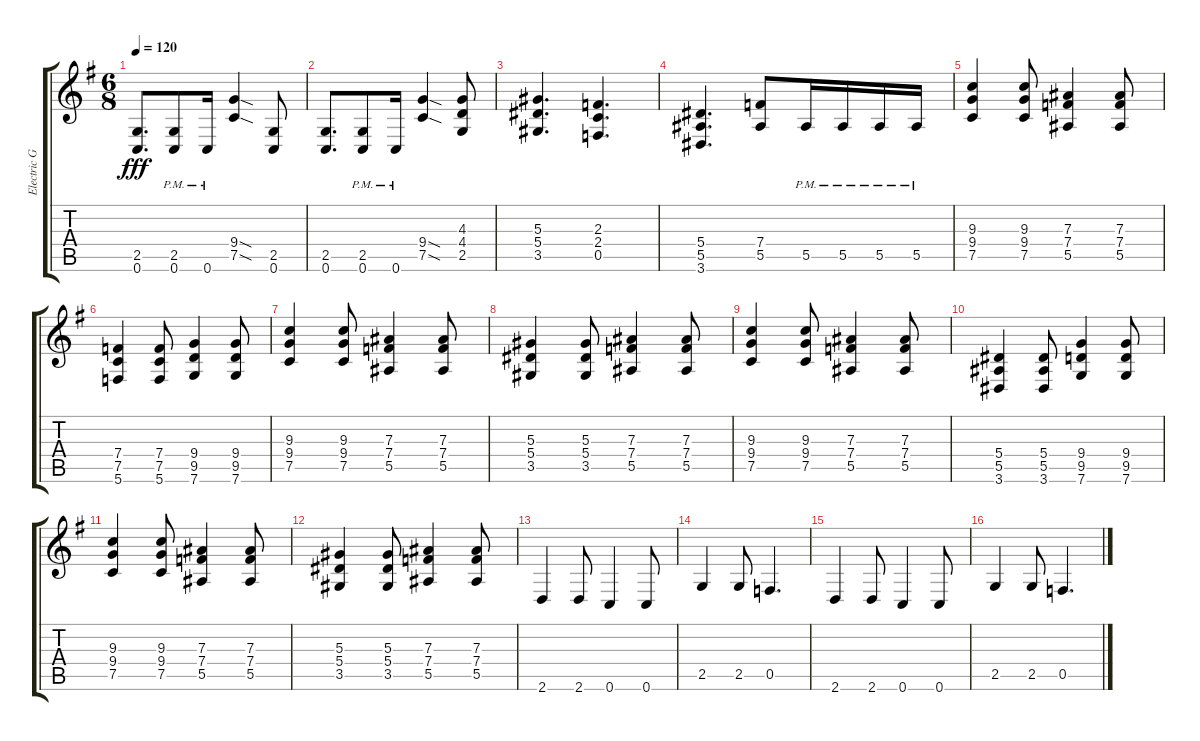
\track ("Electric Guitar 2" "Electric G") {instrument distortionguitar}
\staff {score tabs}
\tuning (C4 G3 Eb3 Bb2 F2 C2) {hide}
\ts (6 8)
\tempo 120
\clef g2
\ks eminor
(2.5 0.6).8{d dy fff} (2.5{pm} 0.6{pm}).8 0.6{pm}.16 (9.4{sod} 7.5{sod}).4 (2.5 0.6).8 |
(2.5 0.6).8{d} (2.5{pm} 0.6{pm}).8 0.6{pm}.16 (9.4{sod} 7.5{sod}).4 (4.3 4.4 2.5).8 |
(5.3 5.4 3.5).4{d} (2.3 2.4 0.5).4{d} |
(5.4 5.5 3.6).4{d} (7.4 5.5).8 5.5{pm}.16 5.5{pm}.16 5.5{pm}.16 5.5{pm}.16 |
(9.3 9.4 7.5).4 (9.3 9.4 7.5).8 (7.3 7.4 5.5).4 (7.3 7.4 5.5).8 |
(7.4 7.5 5.6).4 (7.4 7.5 5.6).8 (9.4 9.5 7.6).4 (9.4 9.5 7.6).8 |
(9.3 9.4 7.5).4 (9.3 9.4 7.5).8 (7.3 7.4 5.5).4 (7.3 7.4 5.5).8 |
(5.3 5.4 3.5).4 (5.3 5.4 3.5).8 (7.3 7.4 5.5).4 (7.3 7.4 5.5).8 |
(9.3 9.4 7.5).4 (9.3 9.4 7.5).8 (7.3 7.4 5.5).4 (7.3 7.4 5.5).8 |
(5.4 5.5 3.6).4 (5.4 5.5 3.6).8 (9.4 9.5 7.6).4 (9.4 9.5 7.6).8 |
(9.3 9.4 7.5).4 (9.3 9.4 7.5).8 (7.3 7.4 5.5).4 (7.3 7.4 5.5).8 |
(5.3 5.4 3.5).4 (5.3 5.4 3.5).8 (7.3 7.4 5.5).4 (7.3 7.4 5.5).8 |
2.6.4 2.6.8 0.6.4 0.6.8 |
2.5.4 2.5.8 0.5.4{d} |
2.6.4 2.6.8 0.6.4 0.6.8 |
2.5.4 2.5.8 0.5.4{d}
